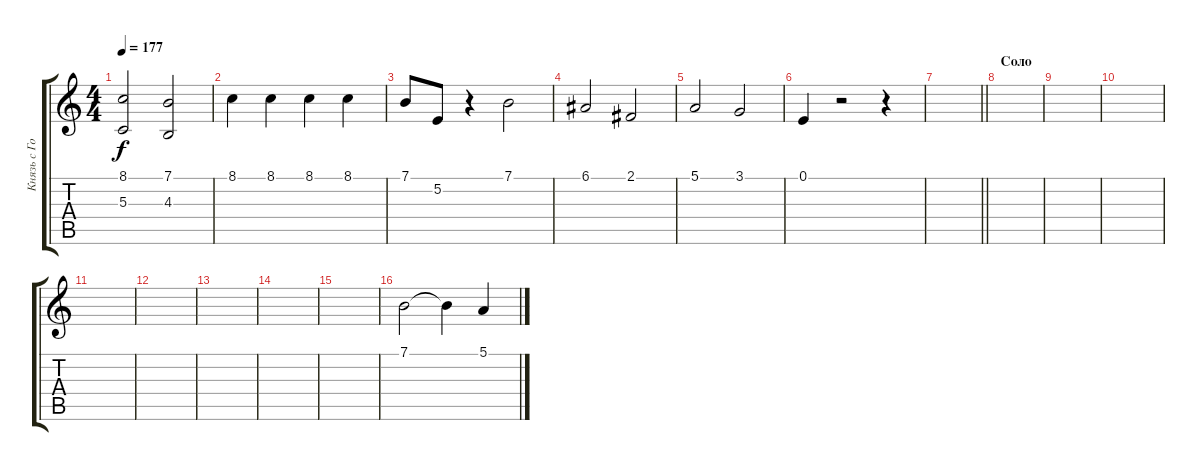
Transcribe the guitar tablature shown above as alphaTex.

\track ("Князь с Горшком" "Князь с Го") {instrument stringensemble1}
\staff {score tabs}
\tuning (E4 B3 G3 D3 A2 E2) {hide}
\ts (4 4)
\tempo 177
\clef g2
\ks c
(8.1 5.3).2{dy f} (7.1 4.3).2 |
8.1.4 8.1.4 8.1.4 8.1.4 |
7.1.8 5.2.8 r.4 7.1.2 |
6.1.2 2.1.2 |
5.1.2 3.1.2 |
0.1.4 r.2 r.4 |
\barLineRight lightlight
|
\section ("" "Соло")
|
|
|
|
|
|
|
|
7.1.2 7.1{t}.4 5.1.4
